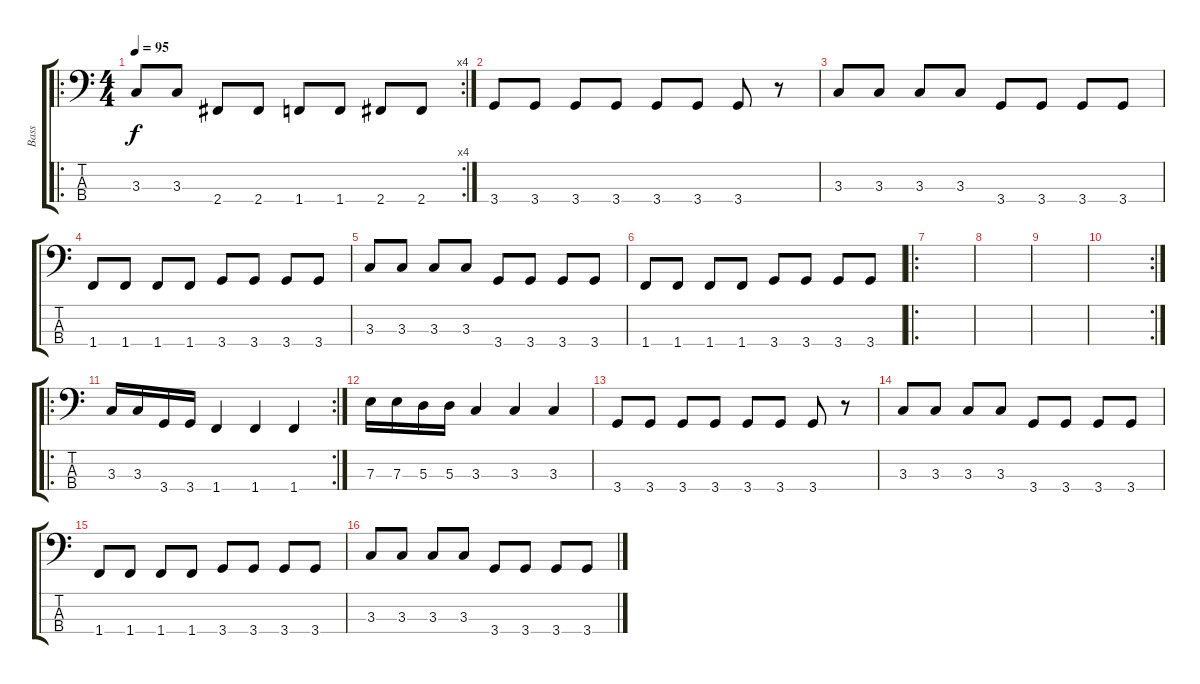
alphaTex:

\track ("Bass" "Bass") {instrument electricbassfinger}
\staff {score tabs}
\tuning (G2 D2 A1 E1) {hide}
\ro
\rc 4
\ts (4 4)
\tempo 95
\clef f4
\ks c
3.3.8{dy f} 3.3.8 2.4.8 2.4.8 1.4.8 1.4.8 2.4.8 2.4.8 |
3.4.8 3.4.8 3.4.8 3.4.8 3.4.8 3.4.8 3.4.8 r.8 |
3.3.8 3.3.8 3.3.8 3.3.8 3.4.8 3.4.8 3.4.8 3.4.8 |
1.4.8 1.4.8 1.4.8 1.4.8 3.4.8 3.4.8 3.4.8 3.4.8 |
3.3.8 3.3.8 3.3.8 3.3.8 3.4.8 3.4.8 3.4.8 3.4.8 |
1.4.8 1.4.8 1.4.8 1.4.8 3.4.8 3.4.8 3.4.8 3.4.8 |
\ro
|
|
|
\rc 2
|
\ro
\rc 2
3.3.16 3.3.16 3.4.16 3.4.16 1.4.4 1.4.4 1.4.4 |
7.3.16 7.3.16 5.3.16 5.3.16 3.3.4 3.3.4 3.3.4 |
3.4.8 3.4.8 3.4.8 3.4.8 3.4.8 3.4.8 3.4.8 r.8 |
3.3.8 3.3.8 3.3.8 3.3.8 3.4.8 3.4.8 3.4.8 3.4.8 |
1.4.8 1.4.8 1.4.8 1.4.8 3.4.8 3.4.8 3.4.8 3.4.8 |
3.3.8 3.3.8 3.3.8 3.3.8 3.4.8 3.4.8 3.4.8 3.4.8
